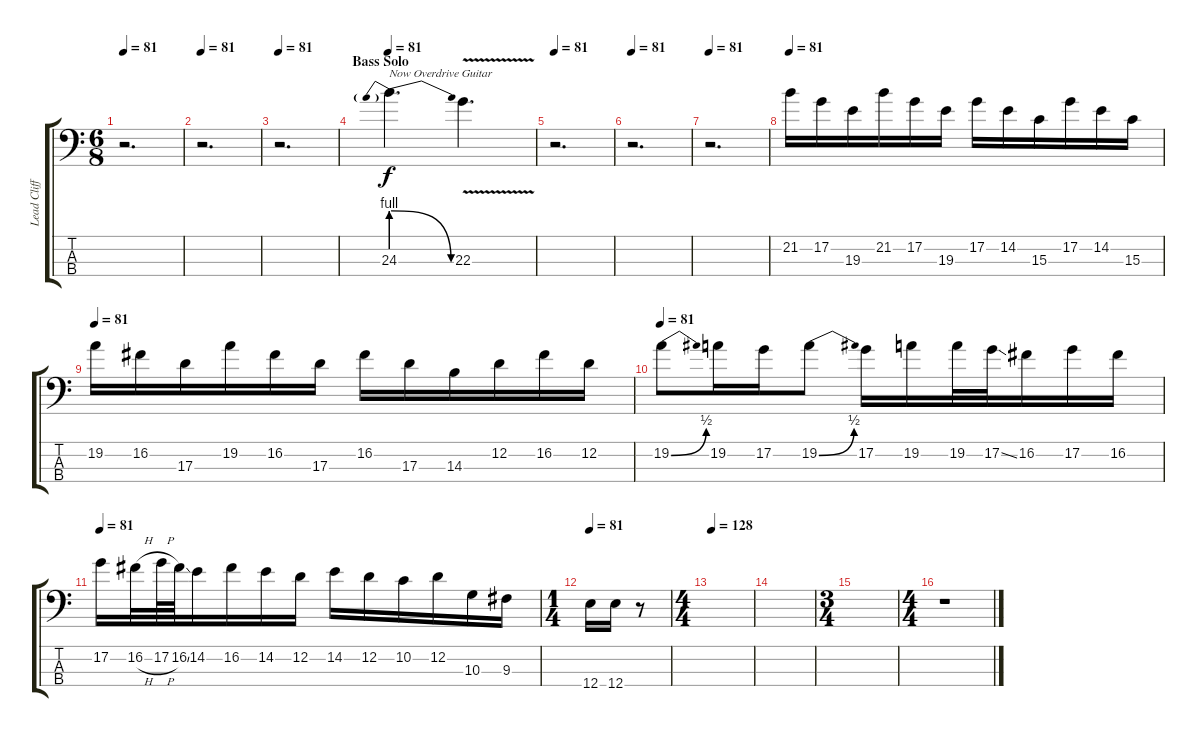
\track ("Lead Cliff II" "Lead Cliff") {instrument electricbassfinger}
\staff {score tabs}
\tuning (G2 D2 A1 E1) {hide}
\ts (6 8)
\tempo 81
\clef f4
\ks c
r.2{d dy f} |
\tempo 81
r.2{d} |
\tempo 81
r.2{d} |
\section ("" "Bass Solo")
\tempo 81
24.3{be (prebendrelease 0 4 60 0)}.4{d txt "Now Overdrive Guitar" volume 16 instrument overdrivenguitar} 22.3{v}.4{d} |
\tempo 81
r.2{d} |
\tempo 81
r.2{d} |
\tempo 81
r.2{d} |
\tempo 81
21.2.16 17.2.16 19.3.16 21.2.16 17.2.16 19.3.16 17.2.16 14.2.16 15.3.16 17.2.16 14.2.16 15.3.16 |
\tempo 81
19.2.16 16.2.16 17.3.16 19.2.16 16.2.16 17.3.16 16.2.16 17.3.16 14.3.16 12.2.16 16.2.16 12.2.16 |
\tempo 81
19.2{be (bend 0 0 60 2)}.8 19.2.16 17.2.16 19.2{be (bend 0 0 60 2)}.8 17.2.16 19.2.16 19.2.32 17.2{ss}.32 16.2.16 17.2.16 16.2.16 |
\tempo 81
17.2.16 16.2{h}.32 17.2{h}.64 16.2{ss}.64 14.2.16 16.2.16 14.2.16 12.2.16 14.2.16 12.2.16 10.2.16 12.2.16 10.3.16 9.3.16 |
\ts (1 4)
\tempo 81
12.4.16 12.4.16 r.8 |
\ts (4 4)
\tempo 128
|
|
\ts (3 4)
|
\ts (4 4)
r.1
